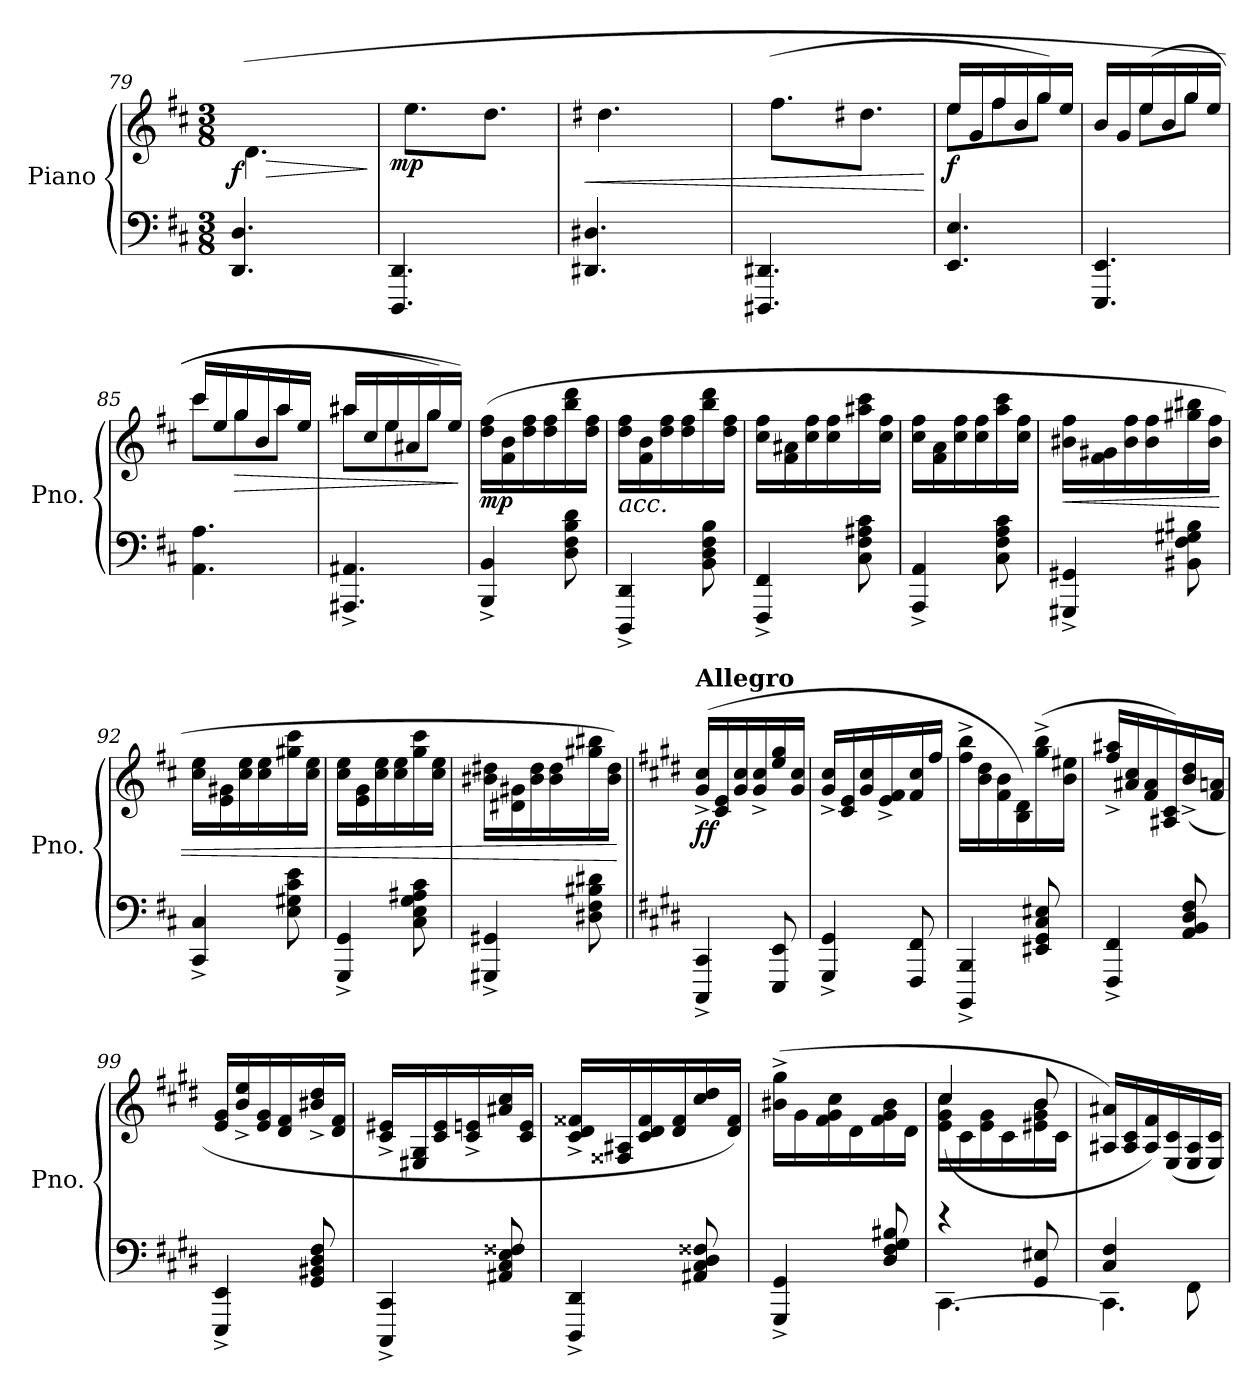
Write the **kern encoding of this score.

**kern	**kern	**dynam
*part1	*part1	*part1
*staff2	*staff1	*staff1/2
*I"Piano	*	*
*I'Pno.	*	*
*clefF4	*clefG2	*
*k[f#c#]	*k[f#c#]	*
*M3/8	*M3/8	*
=79	=79	=79
*	*^	*
!	!	!	!LO:DY:b
4.DD/ 4.D/	(>16d/LLyy	4.d\	f
!	!	!	!LO:HP:b
.	16f#/	.	>
.	16a/	.	.
.	16ff#/	.	.
.	16ee/	.	.
.	16dd/JJ	.	.
*	*v	*v	*
.	.	]
=80	=80	=80
*	*^	*
!	!	!	!LO:DY:b
4.DDD/ 4.DD/	(<16ee/LLyy	8.ee\L	mp
.	16f#/	.	.
.	16a/	.	.
.	16dd/yy	8.dd\J	.
.	16ee/	.	.
.	16dd/JJ	.	.
!!LO:LB:g=z	!!
=81	=81	=81	=81
!	!	!	!LO:HP:b
4.DD#X/ 4.D#X/	16dd#X/LLyy)	4.dd#\	<
.	16f#/	.	.
.	16a/	.	.
.	16ff#/	.	.
.	16ee/	.	.
.	16dd#/JJ	.	.
=82	=82	=82	=82
4.DDD#X/ 4.DD#X/	(<16ff#/LLyy	8.ff#\L	.
.	16f#/	.	.
.	16a/	.	.
.	16dd#X/yy	8.dd#\J	.
.	16ee/	.	.
.	16dd#/JJ	.	.
*	*v	*v	*
.	.	[
=83	=83	=83
*	*^	*
!	!	!	!LO:DY:b
4.EE/ 4.E/	16ee/LL	8ee\L	f
.	16g/	.	.
.	16ff#/	8ff#\	.
.	16b/	.	.
.	16gg/)	8gg\J	.
.	16ee/JJ	.	.
=84	=84	=84	=84
4.EEE/ 4.EE/	16b/LL	8ryy	.
.	16g/	.	.
.	(<16ee/	8ee\L	.
.	16b/	.	.
.	16gg/	8gg\J	.
.	16ee/JJ	.	.
=85	=85	=85	=85
4.AA\ 4.A\	16ccc#/LL	8ccc#\L	.
.	16ee/	.	.
!	!	!	!LO:HP:b
.	16gg/	8gg\	>
.	16b/	.	.
.	16aa/	8aa\J	.
.	16ee/JJ	.	.
=86	=86	=86	=86
4.AAA#X/^ 4.AA#X/^	16aa#X/LL	8aa#\L	.
.	16cc#/	.	.
.	16ee/	8ee\	.
.	16a#X/	.	.
.	16gg/)	8gg\J	.
.	16ee/JJ)	.	.
*	*v	*v	*
.	.	]
=87	=87	=87
!	!	!LO:DY:b
4BBB/^ 4BB/^	(>16dd\ 16ff#\LL	mp
.	16f#\ 16b\	.
.	16dd\ 16ff#\	.
.	16dd\ 16ff#\	.
8D\ 8F#\ 8B\ 8d\	16bb\ 16ddd\	.
.	16dd\ 16ff#\JJ	.
!!LO:LB:g=z
=88	=88	=88
*	*MM85	*
!	!LO:TX:b:i:t=acc.	!
4DDD/^ 4DD/^	16dd\ 16ff#\LL	.
.	16f#\ 16b\	.
.	16dd\ 16ff#\	.
.	16dd\ 16ff#\	.
*	*MM90	*
8BB\ 8D\ 8F#\ 8B\	16bb\ 16ddd\	.
.	16dd\ 16ff#\JJ	.
=89	=89	=89
4FFF#/^ 4FF#/^	16cc#\ 16ff#\LL	.
.	16f#\ 16a#X\	.
*	*MM100	*
.	16cc#\ 16ff#\	.
.	16cc#\ 16ff#\	.
8C#\ 8F#\ 8A#X\ 8c#\	16aa#X\ 16ccc#\	.
.	16cc#\ 16ff#\JJ	.
=90	=90	=90
4AAA/^ 4AA/^	16cc#\ 16ff#\LL	.
.	16f#\ 16a\	.
.	16cc#\ 16ff#\	.
*	*MM110	*
.	16cc#\ 16ff#\	.
8C#\ 8F#\ 8A\ 8c#\	16aa\ 16ccc#\	.
.	16cc#\ 16ff#\JJ	.
=91	=91	=91
!	!	!LO:HP:b
4GGG#X/^ 4GG#X/^	16b#X\ 16ff#\LL	<
.	16f#\ 16g#X\	.
*	*MM120	*
.	16b#\ 16ff#\	.
.	16b#\ 16ff#\	.
8BB#X\ 8F#\ 8G#X\ 8B#X\	16gg#X\ 16bb#X\	.
.	16b#\ 16ff#\JJ	.
=92	=92	=92
4CC#/^ 4C#/^	16cc#\ 16ee\LL	.
.	16e\ 16g#X\	.
*	*MM130	*
.	16cc#\ 16ee\	.
.	16cc#\ 16ee\	.
8E\ 8G#X\ 8c#\ 8e\	16gg#X\ 16ccc#\	.
.	16cc#\ 16ee\JJ	.
=93	=93	=93
4GGG/^ 4GG/^	16cc#\ 16ee\LL	.
.	16e\ 16g\	.
*	*MM140	*
.	16cc#\ 16ee\	.
.	16cc#\ 16ee\	.
8C#\ 8E\ 8G\ 8A#X\ 8c#\	16gg\ 16ccc#\	.
.	16cc#\ 16ee\JJ	.
!!LO:LB:g=z
=94	=94	=94
4GGG#X/^ 4GG#X/^	16b#X\ 16dd#X\LL	.
.	16d#X\ 16g#X\	.
.	16b#\ 16dd#\	.
.	16b#\ 16dd#\	.
8D#X\ 8F#\ 8B#X\ 8d#X\	16gg#X\ 16bb#X\	.
.	16b#\ 16dd#\JJ)	.
.	.	[
=95||	=95||	=95||
*k[f#c#g#d#]	*k[f#c#g#d#]	*
!	!LO:TX:a:B:t=Allegro	!
!	!	!LO:DY:b
4CCC#/^ 4CC#/^	(>16g#/^ 16cc#/^LL	ff
.	16c#/ 16e/	.
.	16g#/ 16cc#/	.
.	16g#/^ 16cc#/^	.
8EEE/ 8EE/	16ee/ 16gg#/	.
.	16g#/ 16cc#/JJ	.
=96	=96	=96
4GGG#/^ 4GG#/^	16g#/^ 16cc#/^LL	.
.	16c#/ 16e/	.
.	16g#/ 16cc#/	.
.	16e/^ 16f#/^	.
8FFF#/ 8FF#/	16f#/ 16cc#/	.
.	16ff#/JJ	.
=97	=97	=97
4BBBB/^ 4BBB/^	16ff#\^ 16bb\^LL	.
.	16b\ 16dd#\	.
.	16f#\ 16b\	.
.	16B\ 16d#\)	.
8EE#X/ 8GG#/ 8C#/ 8E#X/	(<16gg#\^ 16bb\^	.
.	16b\ 16ee#X\JJ	.
=98	=98	=98
4FFF#/^ 4FF#/^	16ff#/^ 16aa#X/^LL	.
.	16a#X/ 16cc#/	.
.	16f#/ 16a#/	.
.	16A#X/ 16c#/)	.
8AA/ 8BB/ 8D#/ 8F#/	(<16b/^ 16dd#/^	.
.	16f#/ 16an/JJ	.
=99	=99	=99
4EEE/^ 4EE/^	16e/ 16g#/LL	.
.	16b/^ 16ee/^	.
.	16e/ 16g#/	.
.	16d#/ 16f#/	.
8GG#/ 8BB#X/ 8D#/ 8F#/	16b#X/^ 16dd#/^	.
.	16d#/ 16f#/JJ	.
!!LO:PB:g=z
=100	=100	=100
4CCC#/^ 4CC#/^	16c#/^ 16e#X/^LL	.
.	16E#X/ 16G#/	.
.	16c#/ 16e#/	.
.	16c#/^ 16en/^	.
8AA#X/ 8C#/ 8E/ 8F##X/	16a#X/ 16cc#/	.
.	16c#/ 16e/JJ	.
=101	=101	=101
4DDD#/^ 4DD#/^	16c#/^ 16d#/^ 16f##X/^LL	.
.	16F##X/ 16A#X/	.
.	16c#/ 16d#/ 16f##/	.
.	16d#/ 16f##/	.
8AA#X/ 8C#/ 8D#/ 8F##X/	16cc#/ 16dd#/	.
.	16d#/ 16f##/JJ)	.
=102	=102	=102
4GGG#/^ 4GG#/^	(<16b#X\^ 16gg#\^LL	.
.	16g#\	.
.	16f#\ 16g#\ 16cc#\	.
.	16d#\	.
8D#/ 8F#/ 8G#/ 8B#X/	16f#\ 16g#\ 16b#\	.
.	16d#\JJ	.
=103	=103	=103
*^	*^	*
[4.CC#\	4re	16e\ 16g#\ 16cc#\LL	(>4cc#/	.
.	.	16c#\	.	.
.	.	16e\ 16g#\	.	.
.	.	16c#\	.	.
.	8GG#/ 8E#X/	16e#X\ 16g#\ 16b\	8b/	.
.	.	16c#\JJ	.	.
*	*	*v	*v	*
=104	=104	=104	=104
4.CC#\]	4C#/ 4F#/	16A#X/ 16a#X/LL)	.
.	.	16A#/ 16c#/	.
.	.	16A#/ 16f#/)	.
.	.	(<16E/ 16c#/	.
.	8FF#\	16E/ 16A#/	.
.	.	16E/ 16c#/JJ)	.
*v	*v	*	*
=	=	=
*-	*-	*-
